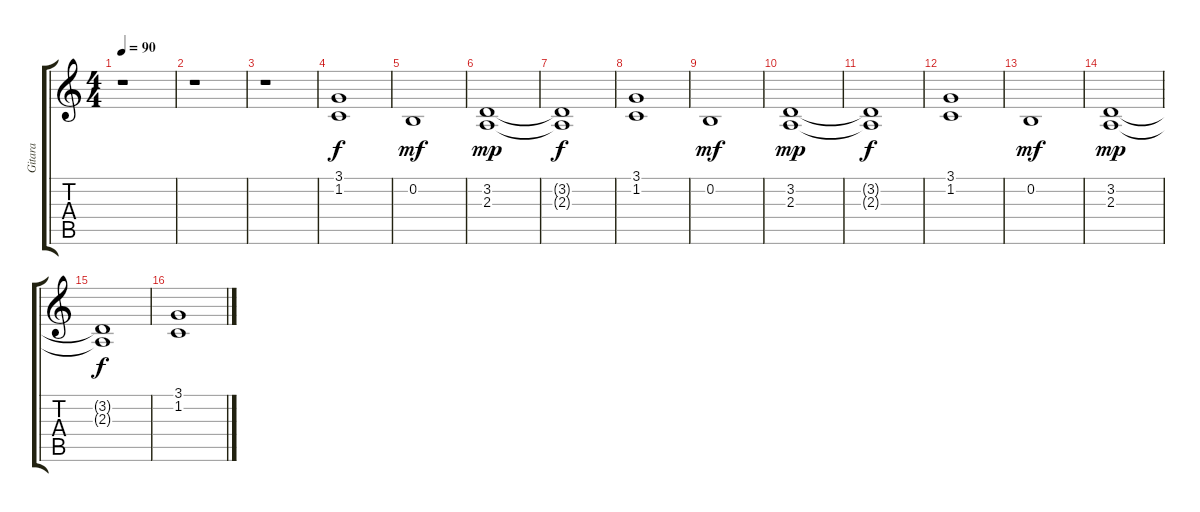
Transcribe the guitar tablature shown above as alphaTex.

\track ("Gitara" "Gitara") {instrument stringensemble2}
\staff {score tabs}
\tuning (E4 B3 G3 D3 A2 E2) {hide}
\ts (4 4)
\tempo 90
\clef g2
\ks c
r.1{dy f} |
r.1 |
r.1 |
(3.1 1.2).1 |
0.2.1{dy mf} |
(3.2 2.3).1{dy mp} |
(3.2{t} 2.3{t}).1{dy f} |
(3.1 1.2).1 |
0.2.1{dy mf} |
(3.2 2.3).1{dy mp} |
(3.2{t} 2.3{t}).1{dy f} |
(3.1 1.2).1 |
0.2.1{dy mf} |
(3.2 2.3).1{dy mp} |
(3.2{t} 2.3{t}).1{dy f} |
(3.1 1.2).1
